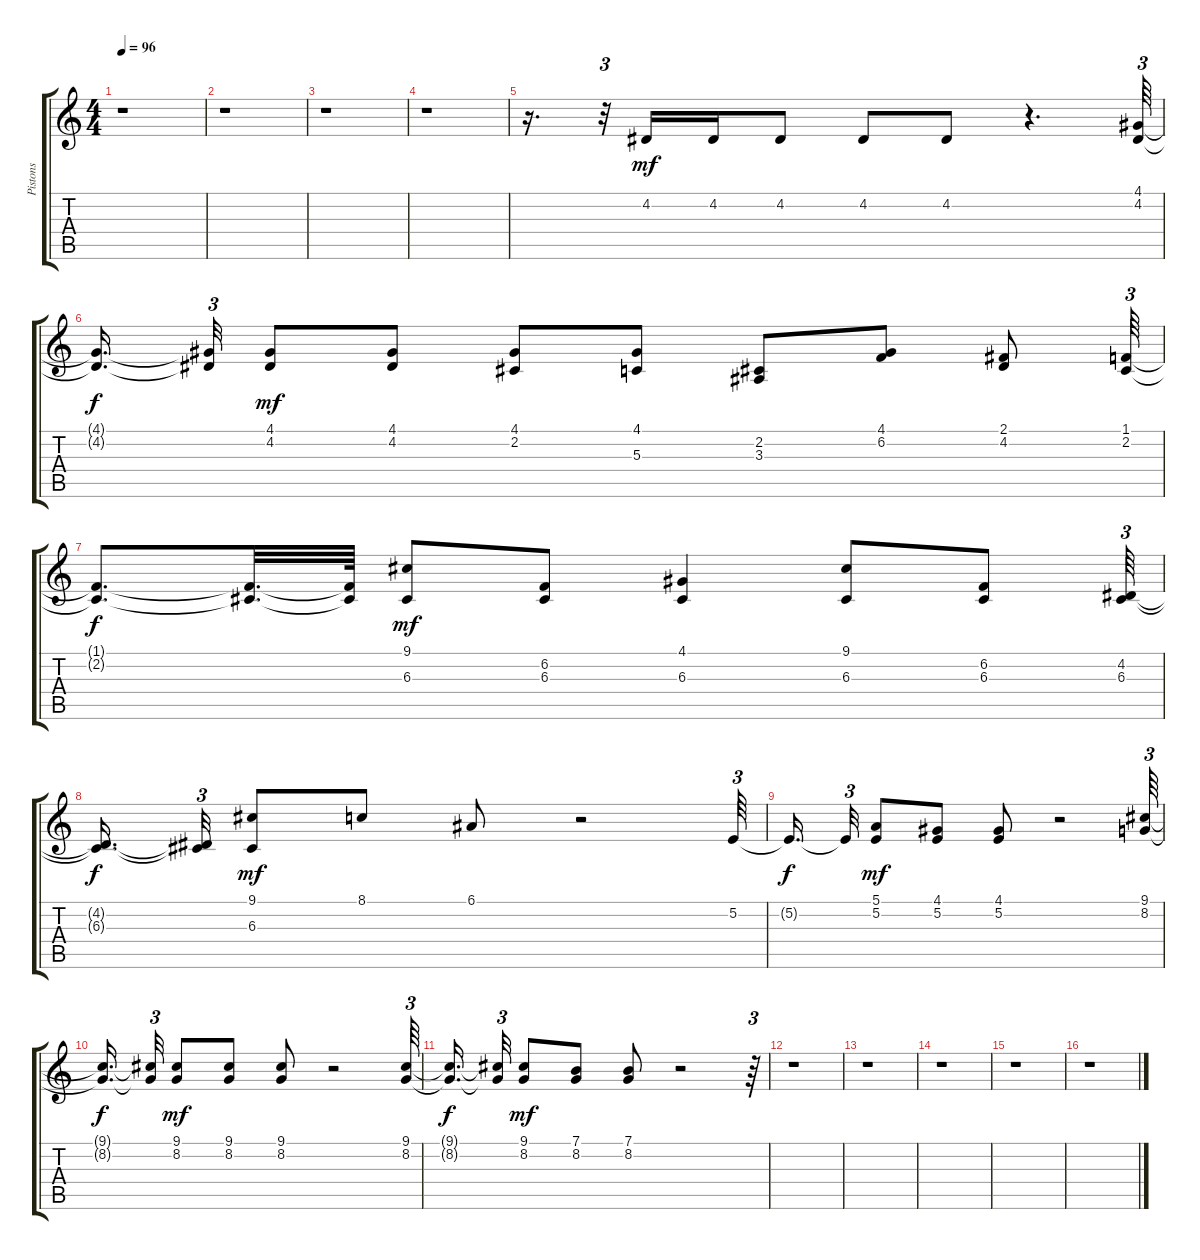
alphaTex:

\track ("Pistons" "Pistons") {instrument tuba}
\staff {score tabs}
\tuning (E4 B3 G3 D3 A2 E2) {hide}
\ts (4 4)
\tempo 96
\clef g2
\ks c
r.1{dy f} |
r.1 |
r.1 |
r.1 |
r.16{d} r.32{tu (3 2)} 4.2.16{dy mf} 4.2.16 4.2.8 4.2.8 4.2.8 r.4{d} (4.1 4.2).64{tu (3 2)} |
(4.1{t} 4.2{t}).16{d dy f} (4.1{t} 4.2{t}).32{tu (3 2)} (4.1 4.2).8{dy mf} (4.1 4.2).8 (4.1 2.2).8 (4.1 5.3).8 (2.2 3.3).8 (4.1 6.2).8 (2.1 4.2).8 (1.1 2.2).64{tu (3 2)} |
(1.1{t} 2.2{t}).8{d dy f} (1.1{t} 2.2{t}).32{d} (1.1{t} 2.2{t}).64 (9.1 6.3).8{dy mf} (6.2 6.3).8 (4.1 6.3).4 (9.1 6.3).8 (6.2 6.3).8 (4.2 6.3).64{tu (3 2)} |
(4.2{t} 6.3{t}).16{d dy f} (4.2{t} 6.3{t}).32{tu (3 2)} (9.1 6.3).8{dy mf} 8.1.8 6.1.8 r.2 5.2.64{tu (3 2)} |
5.2{t}.16{d dy f} 5.2{t}.32{tu (3 2)} (5.1 5.2).8{dy mf} (4.1 5.2).8 (4.1 5.2).8 r.2 (9.1 8.2).64{tu (3 2)} |
(9.1{t} 8.2{t}).16{d dy f} (9.1{t} 8.2{t}).32{tu (3 2)} (9.1 8.2).8{dy mf} (9.1 8.2).8 (9.1 8.2).8 r.2 (9.1 8.2).64{tu (3 2)} |
(9.1{t} 8.2{t}).16{d dy f} (9.1{t} 8.2{t}).32{tu (3 2)} (9.1 8.2).8{dy mf} (7.1 8.2).8 (7.1 8.2).8 r.2 r.64{tu (3 2)} |
r.1 |
r.1 |
r.1 |
r.1 |
r.1
